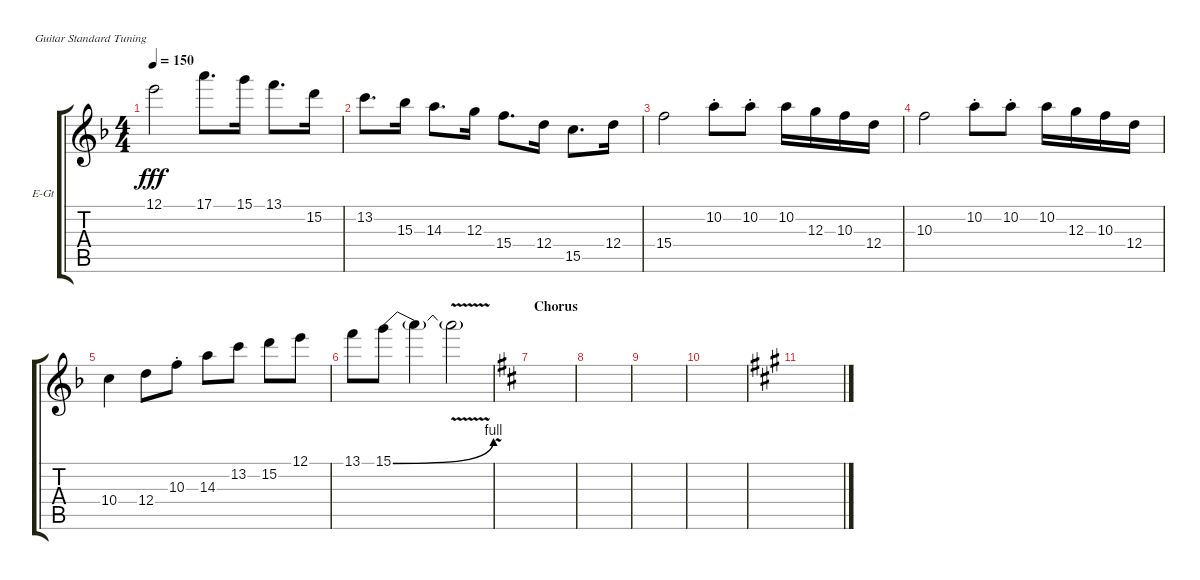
\defaultSystemsLayout 4
\bracketExtendMode groupsimilarinstruments
\firstSystemTrackNameOrientation horizontal
\otherSystemsTrackNameOrientation horizontal
\track ("Electric Guitar (Solo Echo)" "E-Gt") {instrument distortionguitar}
\staff {score tabs}
\tuning (E4 B3 G3 D3 A2 E2)
\ts (4 4)
\tempo 150
\clef g2
\scale
0.230483
\ks f
12.1.2{dy fff} 17.1.8{d} 15.1.16 13.1.8{d} 15.2.16 |
13.2.8{d} 15.3.16 14.3.8{d} 12.3.16 15.4.8{d} 12.4.16 15.5.8{d} 12.4.16 |
15.4.2 10.2{st}.8 10.2{st}.8 10.2.16 12.3.16 10.3.16 12.4.16 |
10.3.2 10.2{st}.8 10.2{st}.8 10.2.16 12.3.16 10.3.16 12.4.16 |
10.4.4 12.4.8 10.3{st}.8 14.3.8 13.2.8 15.2.8 12.1.8 |
13.1.8 15.1{be (bend 0 0 15 4)}.8 15.1{t}.4 15.1{v t}.2 |
\section ("" "Chorus")
\ks d
|
|
|
|
\ks a
